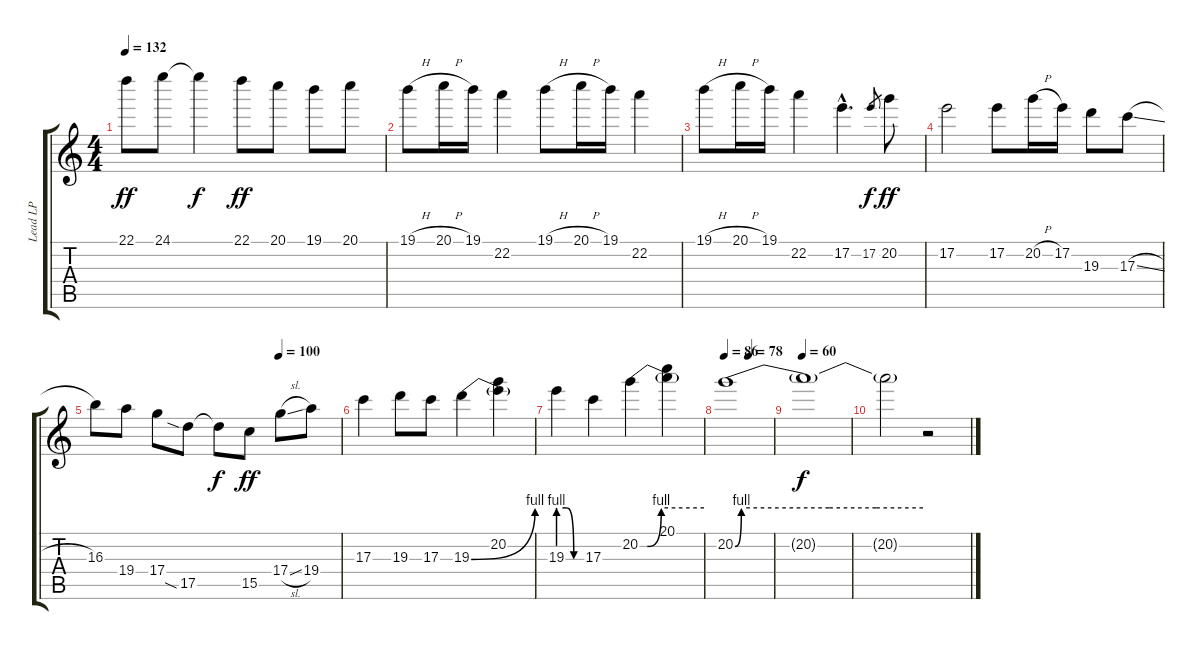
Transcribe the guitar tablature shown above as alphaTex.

\track ("Lead LP" "Lead LP") {instrument distortionguitar}
\staff {score tabs}
\tuning (E4 B3 G3 D3 A2 E2) {hide}
\ts (4 4)
\tempo 132
\clef g2
\ks c
22.1.8{dy ff} 24.1.8 24.1{t}.4{dy f} 22.1.8{dy ff} 20.1.8 19.1.8 20.1.8 |
19.1{h}.8 20.1{h}.16 19.1.16 22.2.4 19.1{h}.8 20.1{h}.16 19.1.16 22.2.4 |
19.1{h}.8 20.1{h}.16 19.1.16 22.2.4 17.2{hac}.4{d} 17.2.8{gr dy f} 20.2.8{dy ff} |
17.2.2 17.2.8 20.2{h}.16 17.2.16 19.3.8 17.3{sl}.8 |
\tempo (100 0.75)
16.3.8 19.4.8 17.4.8 17.5{sia}.8 17.5{t}.8{dy f} 15.5.8{dy ff} 17.4{sl}.8 19.4.8 |
17.3.4 19.3.8 17.3.8 19.3{be (bend 0 0 60 4)}.4 (20.2 19.3{t}).4 |
19.3{be (custom 0 4 20 4 40 0 60 0)}.4 17.3.4 20.2{be (custom 0 0 7 0 20 4 60 4)}.4 (20.1 20.2{t}).4 |
\tempo 86
\tempo (78 0.5)
20.2{be (custom 0 0 2 4 30 4 45 4 60 4)}.1 |
\tempo 60
20.2{t}.1{dy f} |
20.2{t}.2 r.2
